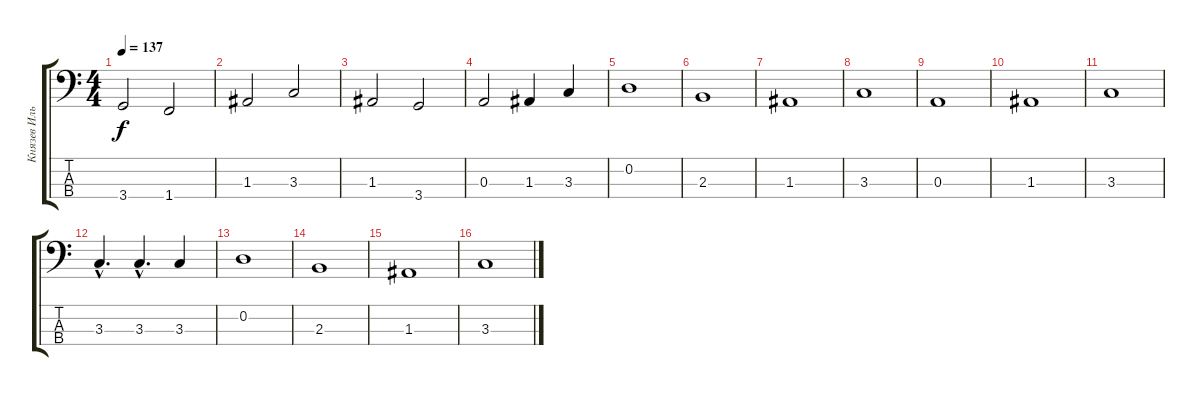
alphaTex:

\track ("Князев Илья" "Князев Иль") {instrument electricbasspick}
\staff {score tabs}
\tuning (G2 D2 A1 E1) {hide}
\ts (4 4)
\tempo 137
\clef f4
\ks c
3.4.2{dy f} 1.4.2 |
1.3.2 3.3.2 |
1.3.2 3.4.2 |
0.3.2 1.3.4 3.3.4 |
0.2.1 |
2.3.1 |
1.3.1 |
3.3.1 |
0.3.1 |
1.3.1 |
3.3.1 |
3.3{hac}.4{d} 3.3{hac}.4{d} 3.3.4 |
0.2.1 |
2.3.1 |
1.3.1 |
3.3.1
